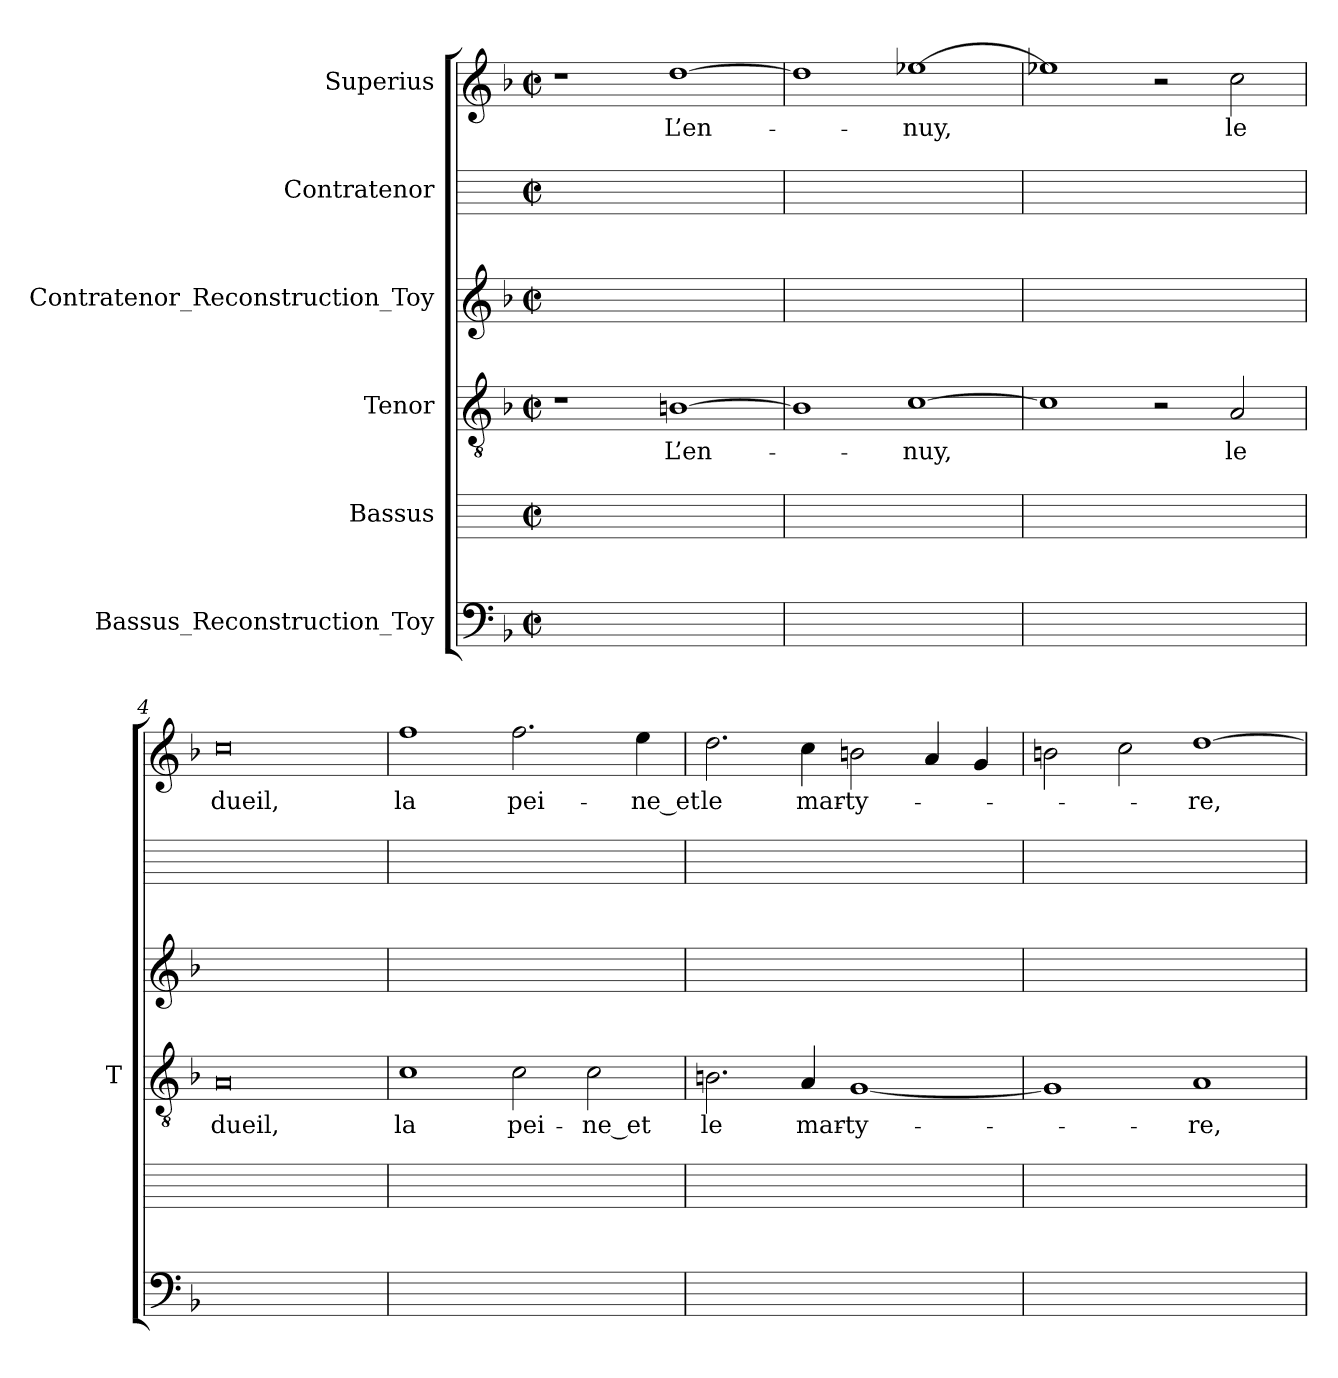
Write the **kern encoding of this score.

**kern	**kern	**kern	**text	**kern	**kern	**kern	**text
*part6	*part5	*part4	*part4	*part3	*part2	*part1	*part1
*staff6	*staff5	*staff4	*staff4	*staff3	*staff2	*staff1	*staff1
*I"Bassus_Reconstruction_Toy	*I"Bassus	*I"Tenor	*	*I"Contratenor_Reconstruction_Toy	*I"Contratenor	*I"Superius	*
*	*	*I'T	*	*	*	*	*
*clefF4	*	*clefGv2	*	*clefG2	*	*clefG2	*
*k[b-]	*	*k[b-]	*	*k[b-]	*	*k[b-]	*
*F:	*	*F:	*	*F:	*	*F:	*
*M2/2	*M2/2	*M2/2	*	*M2/2	*M2/2	*M2/2	*
*met(c|)	*met(c|)	*met(c|)	*	*met(c|)	*met(c|)	*met(c|)	*
=1	=1	=1	=1	=1	=1	=1	=1
0ryy	0ryy	1r	.	0ryy	0ryy	1r	.
.	.	[1Bn	L’en-	.	.	[1dd	L’en-
=2	=2	=2	=2	=2	=2	=2	=2
0ryy	0ryy	1Bn]	.	0ryy	0ryy	1dd]	.
.	.	[1c	-nuy,	.	.	[1ee-X	-nuy,
=3	=3	=3	=3	=3	=3	=3	=3
0ryy	0ryy	1c]	.	0ryy	0ryy	1ee-X]	.
.	.	2r	.	.	.	2r	.
.	.	2A	-le	.	.	2cc	-le
=4	=4	=4	=4	=4	=4	=4	=4
0ryy	0ryy	0A	-dueil,	0ryy	0ryy	0cc	-dueil,
=5	=5	=5	=5	=5	=5	=5	=5
0ryy	0ryy	1c	-la	0ryy	0ryy	1ff	-la
.	.	2c	pei-	.	.	2.ff	pei-
.	.	2c	-ne_et	.	.	.	.
.	.	.	.	.	.	4ee	-ne_et
=6	=6	=6	=6	=6	=6	=6	=6
0ryy	0ryy	2.B	-le	0ryy	0ryy	2.dd	-le
.	.	4A	mar-	.	.	4cc	mar-
.	.	[1G	ty-	.	.	2b	ty-
.	.	.	.	.	.	4a	.
.	.	.	.	.	.	4g	.
=7	=7	=7	=7	=7	=7	=7	=7
0ryy	0ryy	1G]	.	0ryy	0ryy	2b	.
.	.	.	.	.	.	2cc	.
.	.	1A	-re,	.	.	[1dd	-re,
=	=	=	=	=	=	=	=
*-	*-	*-	*-	*-	*-	*-	*-
